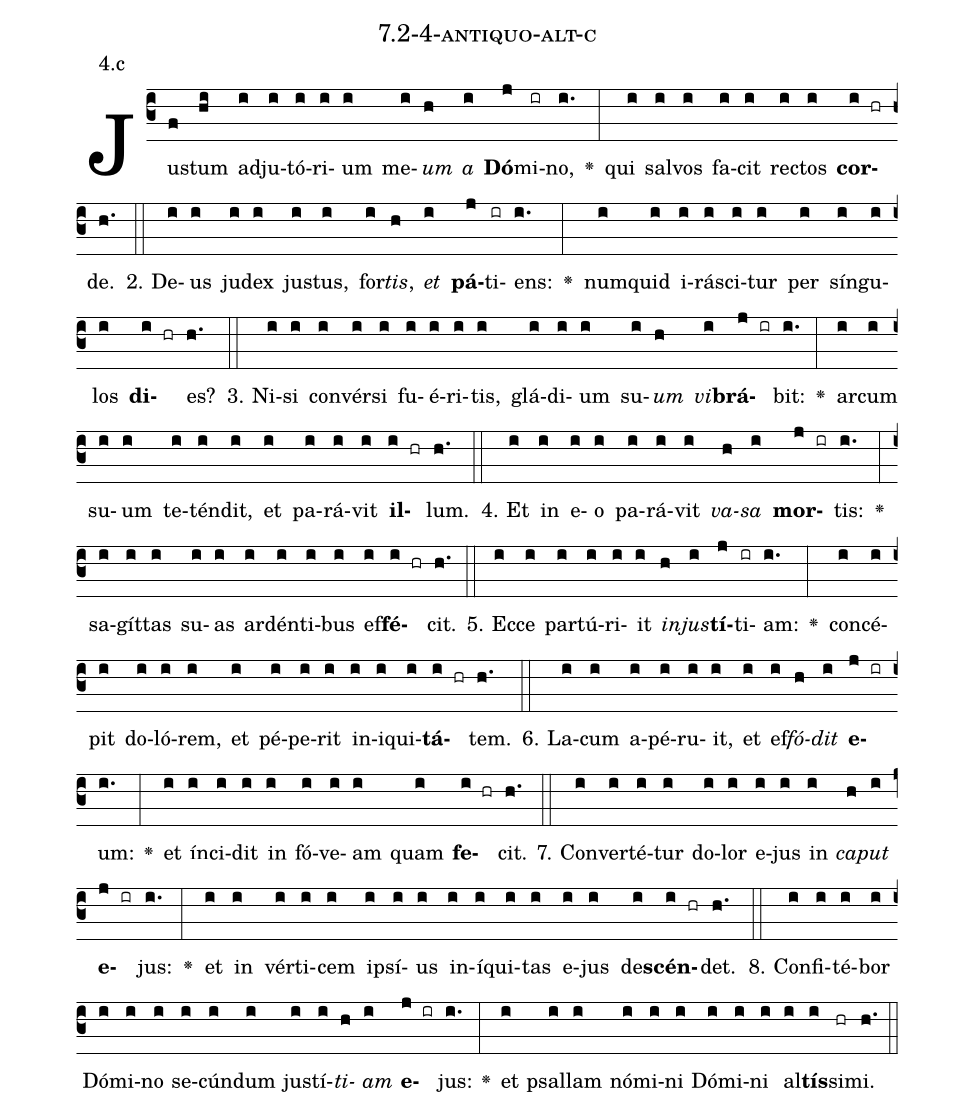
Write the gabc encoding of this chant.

name: 7.2-4-antiquo-alt-c;
annotation: 4.c;
%%
(c3)Jus(f)tum(hi) ad(i)ju(i)tó(i)ri(i)um(i) me(i)<i>um</i>(h) <i>a</i>(i) <b>Dó</b>(j)mi(ir)no,(i.) <v>\greheightstar</v>(:) qui(i) sal(i)vos(i) fa(i)cit(i) rec(i)tos(i) <b>cor</b>(i hr)de.(h.) (::)
2. De(i)us(i) ju(i)dex(i) jus(i)tus,(i) for(i)<i>tis</i>,(h) <i>et</i>(i) <b>pá</b>(j)ti(ir)ens:(i.) <v>\greheightstar</v>(:) num(i)quid(i) i(i)rá(i)sci(i)tur(i) per(i) sín(i)gu(i)los(i) <b>di</b>(i hr)es?(h.) (::)
3. Ni(i)si(i) con(i)vér(i)si(i) fu(i)é(i)ri(i)tis,(i) glá(i)di(i)um(i) su(i)<i>um</i>(h) <i>vi</i>(i)<b>brá</b>(j ir)bit:(i.) <v>\greheightstar</v>(:) ar(i)cum(i) su(i)um(i) te(i)tén(i)dit,(i) et(i) pa(i)rá(i)vit(i) <b>il</b>(i hr)lum.(h.) (::)
4. Et(i) in(i) e(i)o(i) pa(i)rá(i)vit(i) <i>va</i>(h)<i>sa</i>(i) <b>mor</b>(j ir)tis:(i.) <v>\greheightstar</v>(:) sa(i)gít(i)tas(i) su(i)as(i) ar(i)dén(i)ti(i)bus(i) ef(i)<b>fé</b>(i hr)cit.(h.) (::)
5. Ec(i)ce(i) par(i)tú(i)ri(i)it(i) <i>in</i>(h)<i>jus</i>(i)<b>tí</b>(j)ti(ir)am:(i.) <v>\greheightstar</v>(:) con(i)cé(i)pit(i) do(i)ló(i)rem,(i) et(i) pé(i)pe(i)rit(i) in(i)i(i)qui(i)<b>tá</b>(i hr)tem.(h.) (::)
6. La(i)cum(i) a(i)pé(i)ru(i)it,(i) et(i) ef(i)<i>fó</i>(h)<i>dit</i>(i) <b>e</b>(j ir)um:(i.) <v>\greheightstar</v>(:) et(i) ín(i)ci(i)dit(i) in(i) fó(i)ve(i)am(i) quam(i) <b>fe</b>(i hr)cit.(h.) (::)
7. Con(i)ver(i)té(i)tur(i) do(i)lor(i) e(i)jus(i) in(i) <i>ca</i>(h)<i>put</i>(i) <b>e</b>(j ir)jus:(i.) <v>\greheightstar</v>(:) et(i) in(i) vér(i)ti(i)cem(i) ip(i)sí(i)us(i) in(i)í(i)qui(i)tas(i) e(i)jus(i) de(i)<b>scén</b>(i hr)det.(h.) (::)
8. Con(i)fi(i)té(i)bor(i) Dó(i)mi(i)no(i) se(i)cún(i)dum(i) jus(i)tí(i)<i>ti</i>(h)<i>am</i>(i) <b>e</b>(j ir)jus:(i.) <v>\greheightstar</v>(:) et(i) psal(i)lam(i) nó(i)mi(i)ni(i) Dó(i)mi(i)ni(i) al(i)<b>tís</b>(i)si(hr)mi.(h.) (::)
